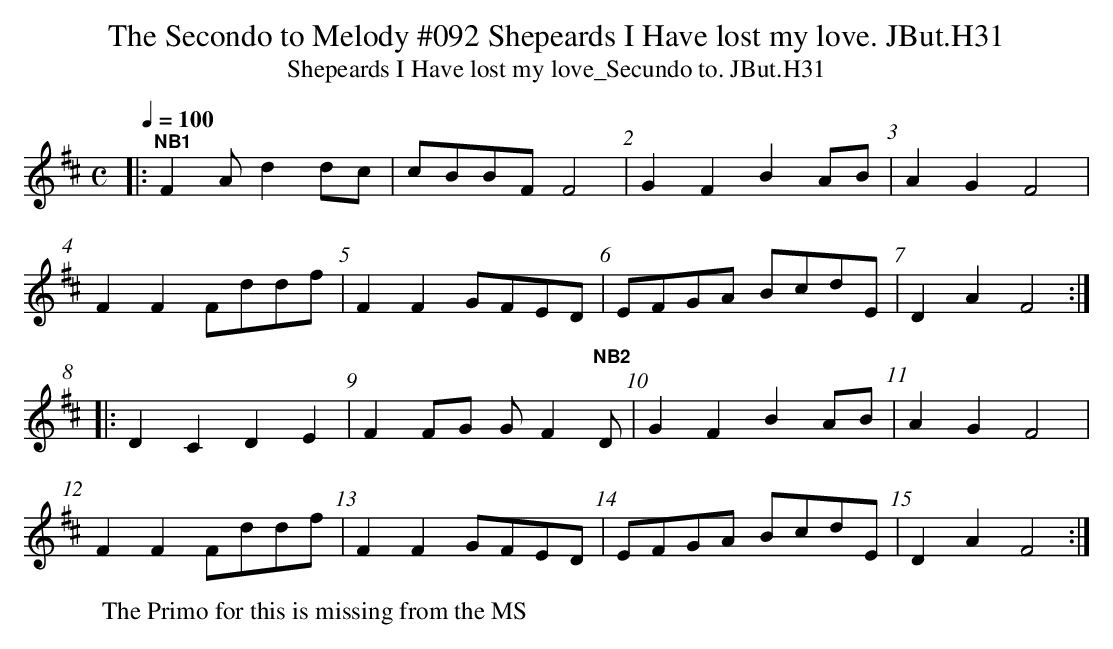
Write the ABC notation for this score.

X:1
T:Secondo to Melody #092 Shepeards I Have lost my love. JBut.H31, The
T:Shepeards I Have lost my love_Secundo to. JBut.H31
W:The Primo for this is missing from the MS
M:C
L:1/8
Q:1/4=100
K:D
|: "^NB1" F2 A d2 dc | cBBF F4 | G2 F2 B2 AB | A2 G2 F4 |
F2 F2 Fddf | F2 F2 GFED | EFGA BcdE | D2 A2 F4 :|
|: D2 C2 D2 E2 | F2 FG G F2 "^NB2"D | G2 F2 B2 AB | A2 G2 F4 |
F2 F2 Fddf | F2 F2 GFED | EFGA BcdE | D2 A2 F4 :|
